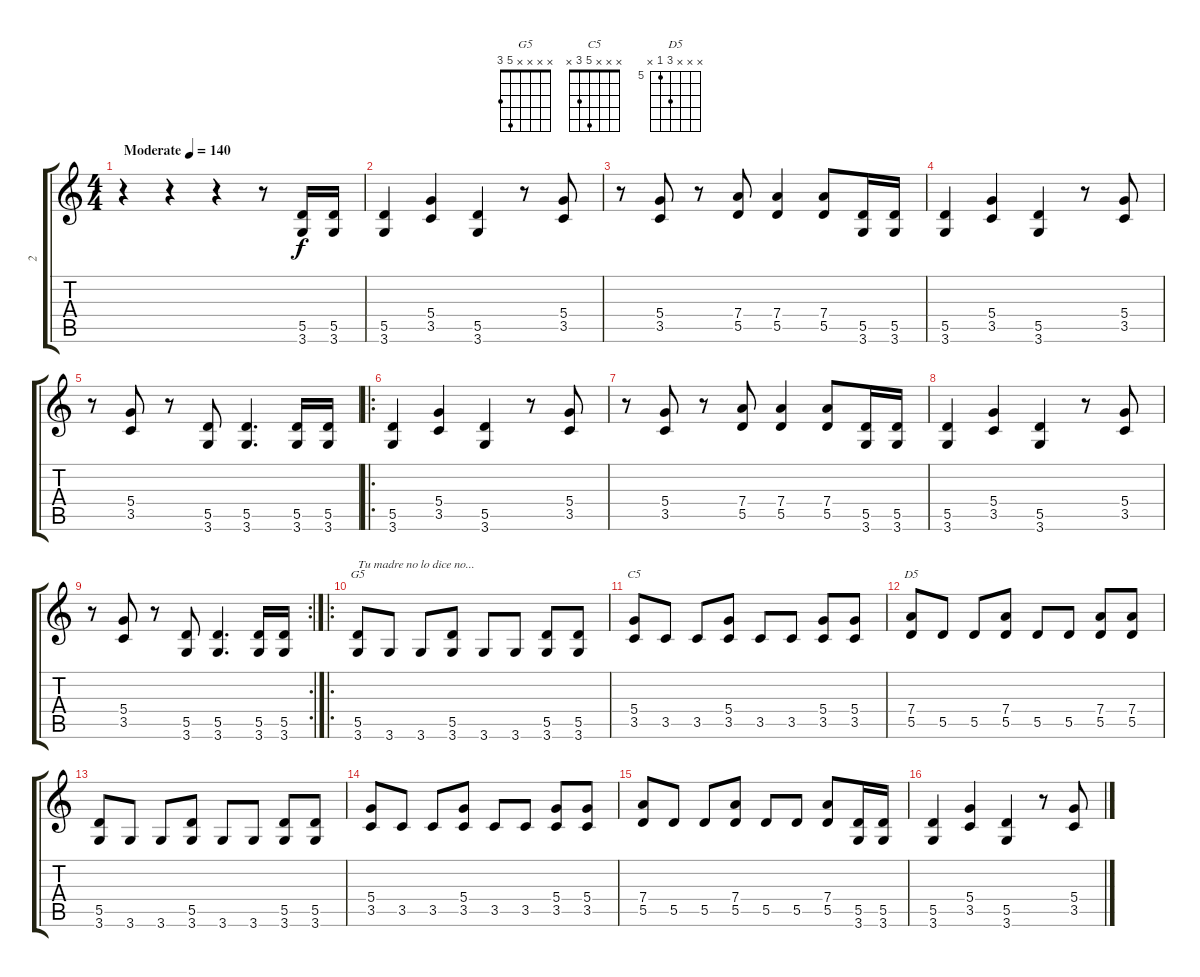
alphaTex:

\track ("2" "2") {instrument distortionguitar}
\staff {score tabs}
\tuning (E4 B3 G3 D3 A2 E2) {hide}
\chord ("G5" x x x x 5 3)
\chord ("C5" x x x 5 3 x)
\chord ("D5" x x x 7 5 x) {firstfret 5}
\ts (4 4)
\tempo (140 "Moderate")
\clef g2
\ks c
r.4{dy f instrument distortionguitar} r.4 r.4 r.8 (5.5 3.6).16 (5.5 3.6).16 |
(5.5 3.6).4 (5.4 3.5).4 (5.5 3.6).4 r.8 (5.4 3.5).8 |
r.8 (5.4 3.5).8 r.8 (7.4 5.5).8 (7.4 5.5).4 (7.4 5.5).8 (5.5 3.6).16 (5.5 3.6).16 |
(5.5 3.6).4 (5.4 3.5).4 (5.5 3.6).4 r.8 (5.4 3.5).8 |
r.8 (5.4 3.5).8 r.8 (5.5 3.6).8 (5.5 3.6).4{d} (5.5 3.6).16 (5.5 3.6).16 |
\ro
(5.5 3.6).4 (5.4 3.5).4 (5.5 3.6).4 r.8 (5.4 3.5).8 |
r.8 (5.4 3.5).8 r.8 (7.4 5.5).8 (7.4 5.5).4 (7.4 5.5).8 (5.5 3.6).16 (5.5 3.6).16 |
(5.5 3.6).4 (5.4 3.5).4 (5.5 3.6).4 r.8 (5.4 3.5).8 |
\rc 2
r.8 (5.4 3.5).8 r.8 (5.5 3.6).8 (5.5 3.6).4{d} (5.5 3.6).16 (5.5 3.6).16 |
\ro
(5.5 3.6).8{ch "G5" txt "Tu madre no lo dice no..."} 3.6.8 3.6.8 (5.5 3.6).8 3.6.8 3.6.8 (5.5 3.6).8 (5.5 3.6).8 |
(5.4 3.5).8{ch "C5"} 3.5.8 3.5.8 (5.4 3.5).8 3.5.8 3.5.8 (5.4 3.5).8 (5.4 3.5).8 |
(7.4 5.5).8{ch "D5"} 5.5.8 5.5.8 (7.4 5.5).8 5.5.8 5.5.8 (7.4 5.5).8 (7.4 5.5).8 |
(5.5 3.6).8 3.6.8 3.6.8 (5.5 3.6).8 3.6.8 3.6.8 (5.5 3.6).8 (5.5 3.6).8 |
(5.4 3.5).8 3.5.8 3.5.8 (5.4 3.5).8 3.5.8 3.5.8 (5.4 3.5).8 (5.4 3.5).8 |
(7.4 5.5).8 5.5.8 5.5.8 (7.4 5.5).8 5.5.8 5.5.8 (7.4 5.5).8 (5.5 3.6).16 (5.5 3.6).16 |
(5.5 3.6).4 (5.4 3.5).4 (5.5 3.6).4 r.8 (5.4 3.5).8
